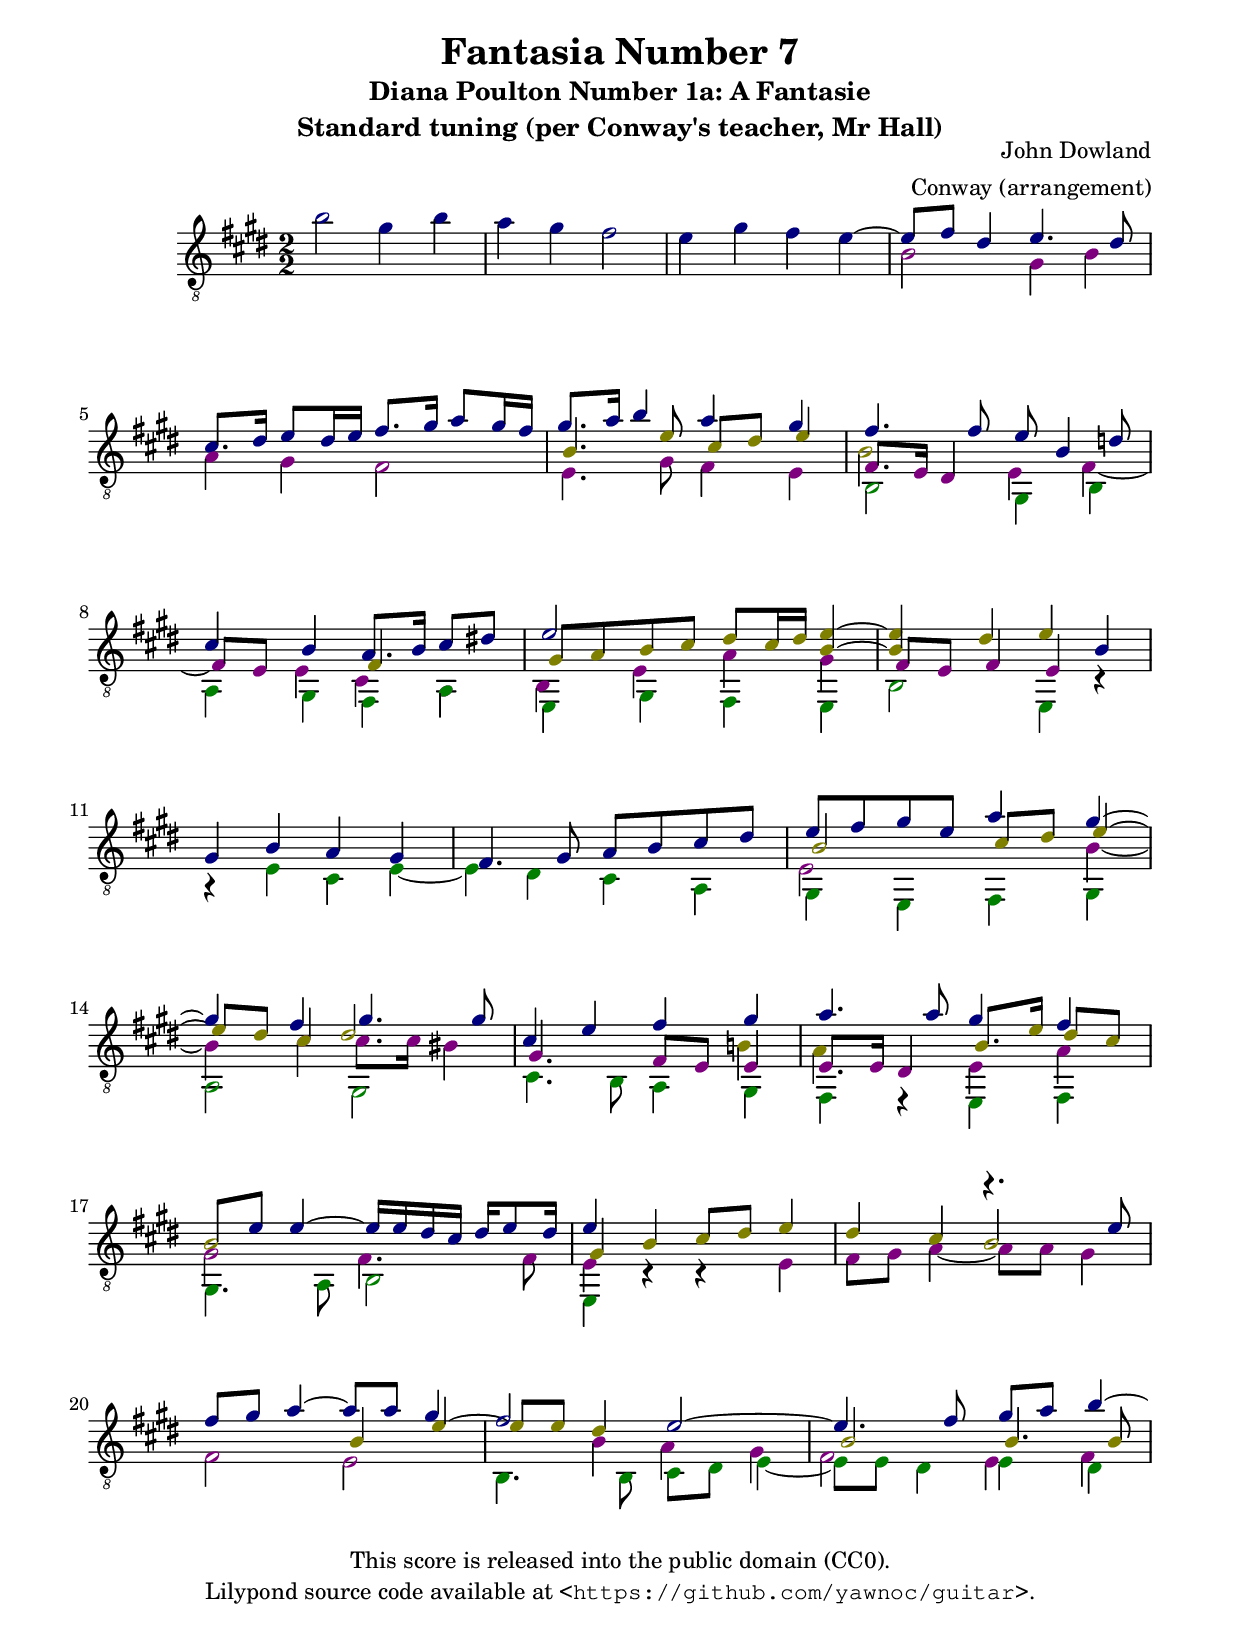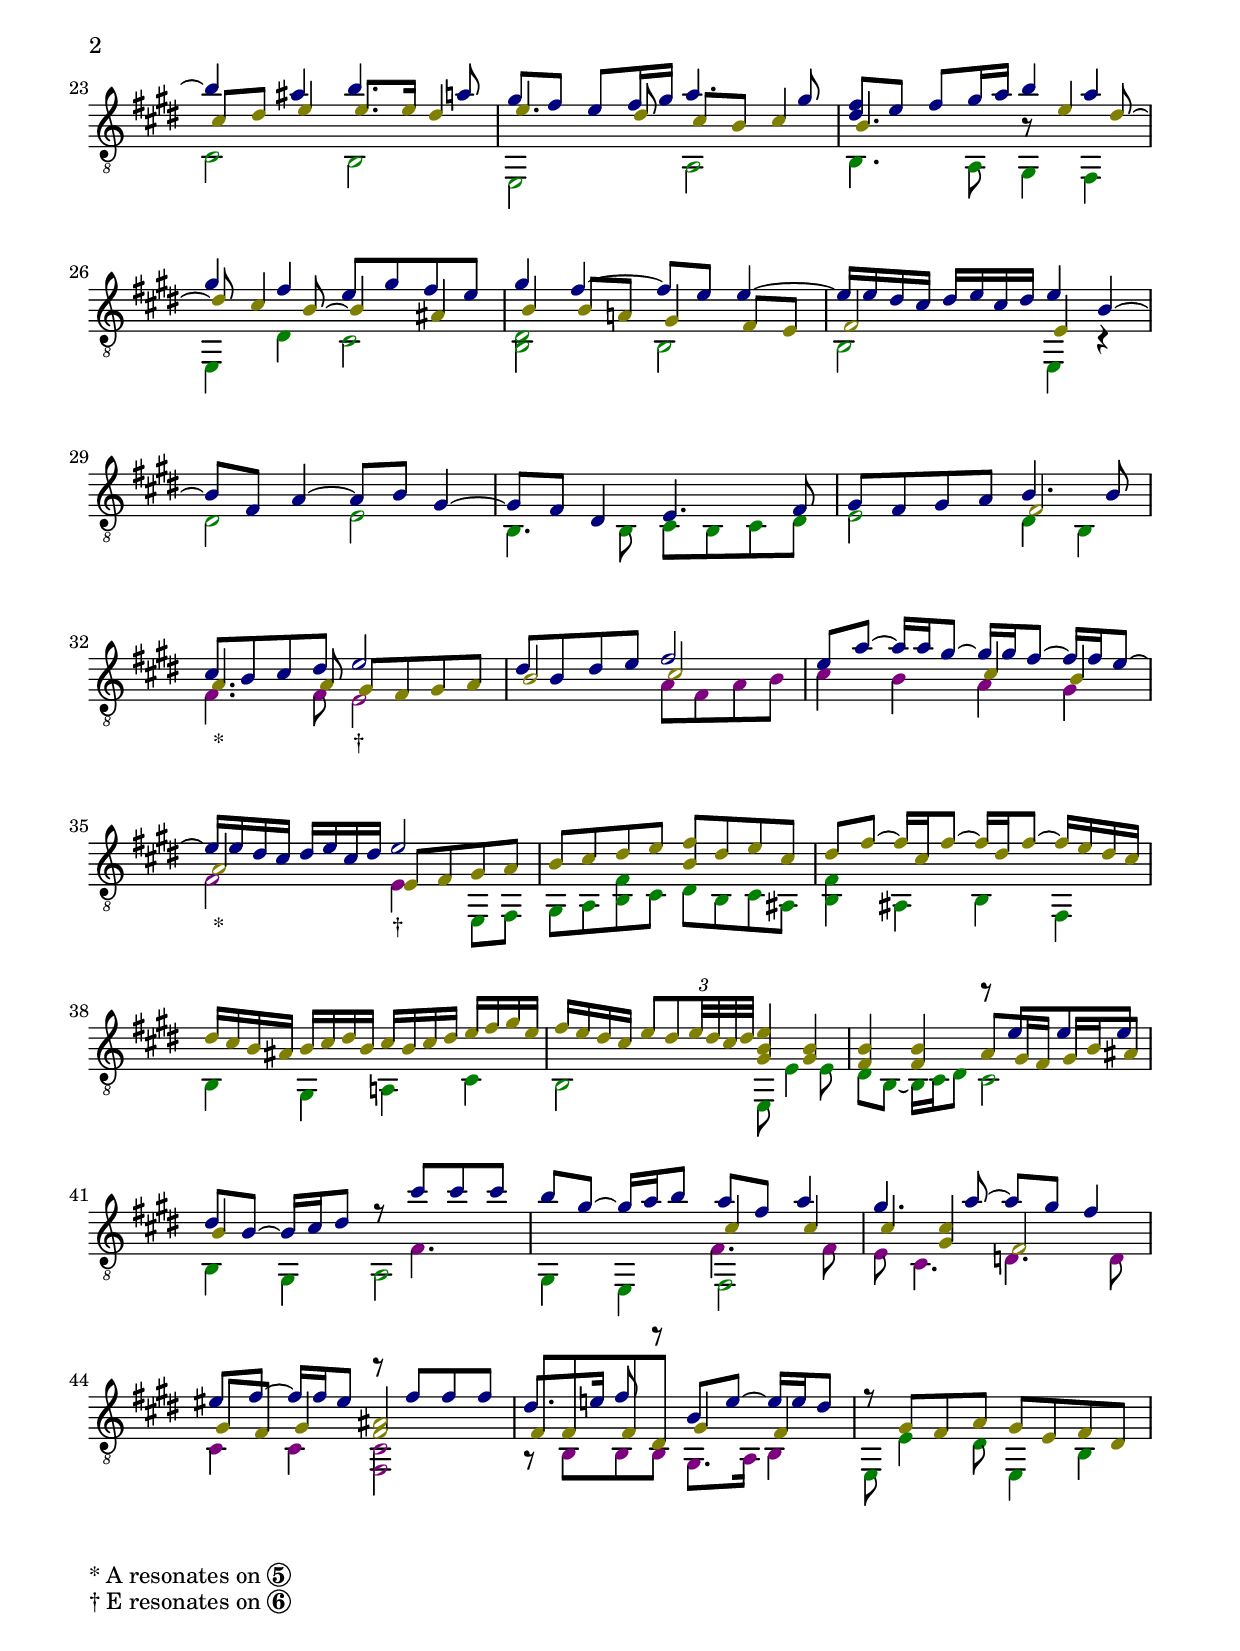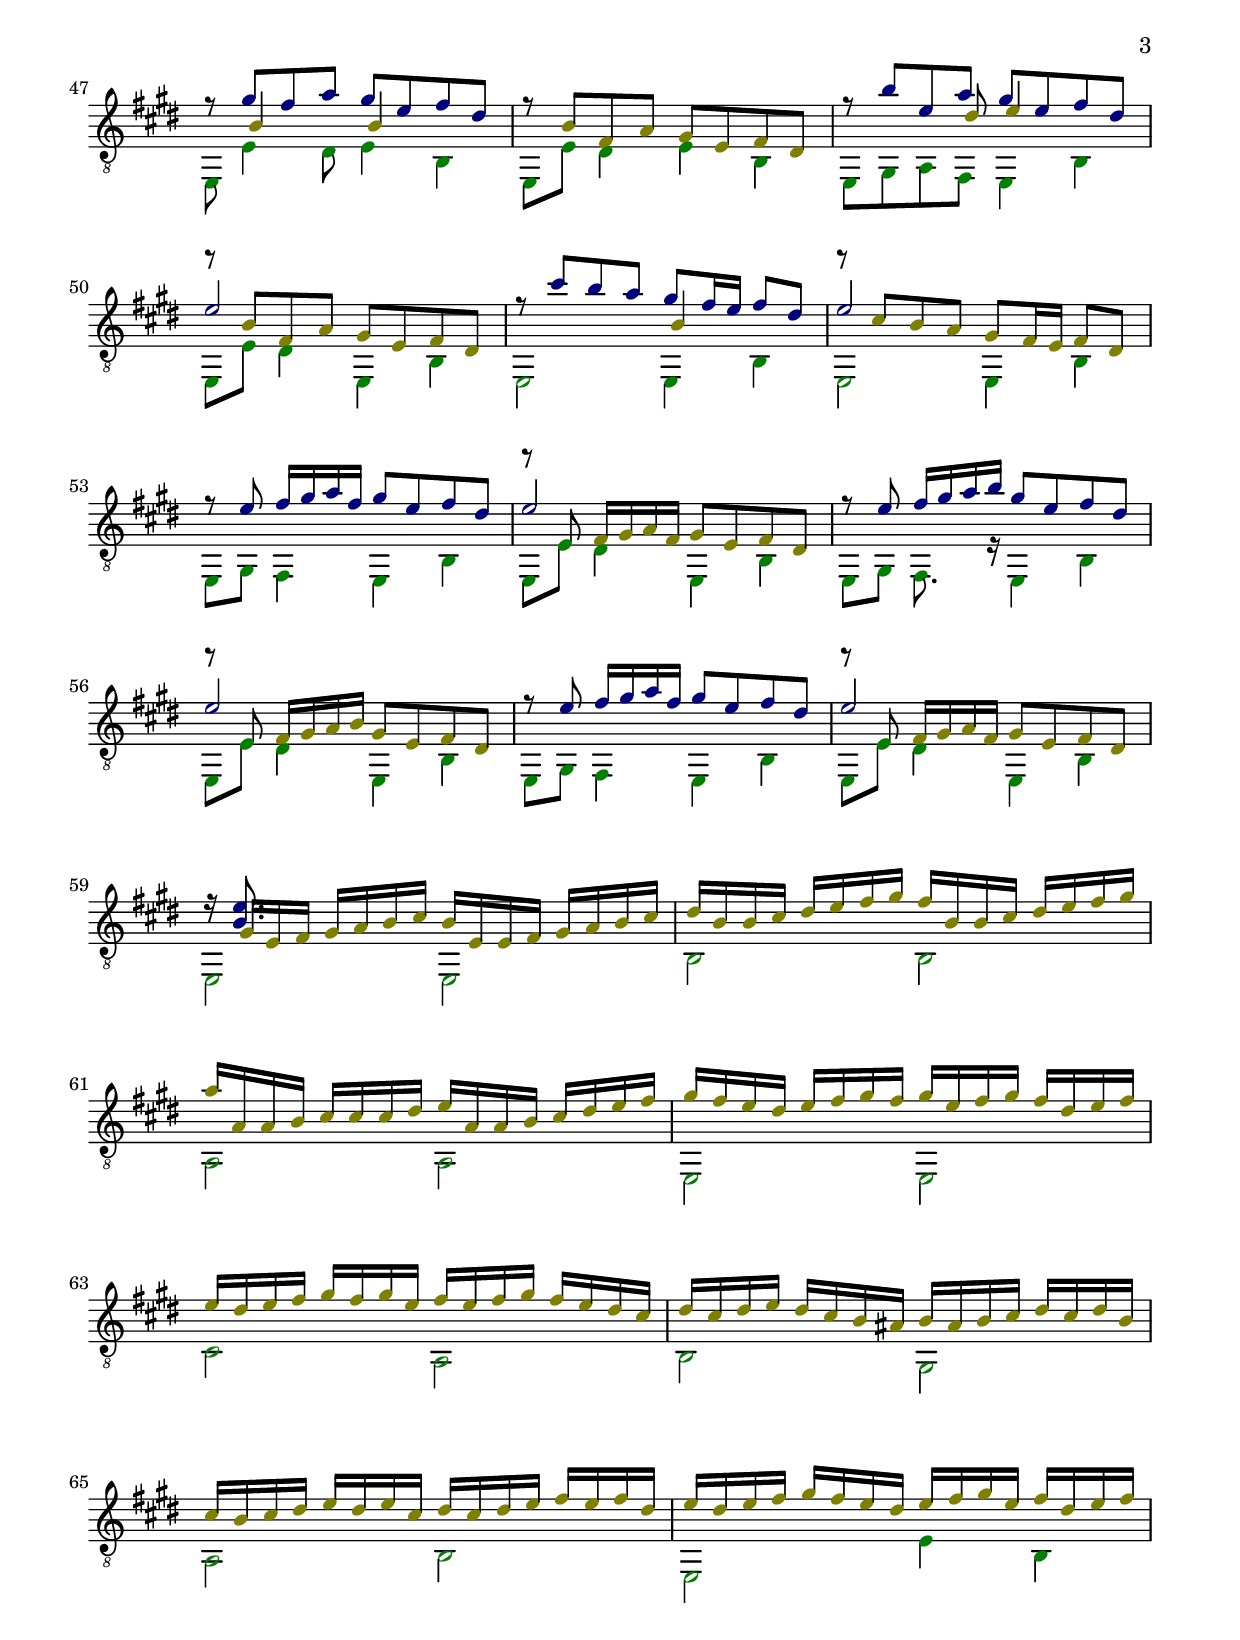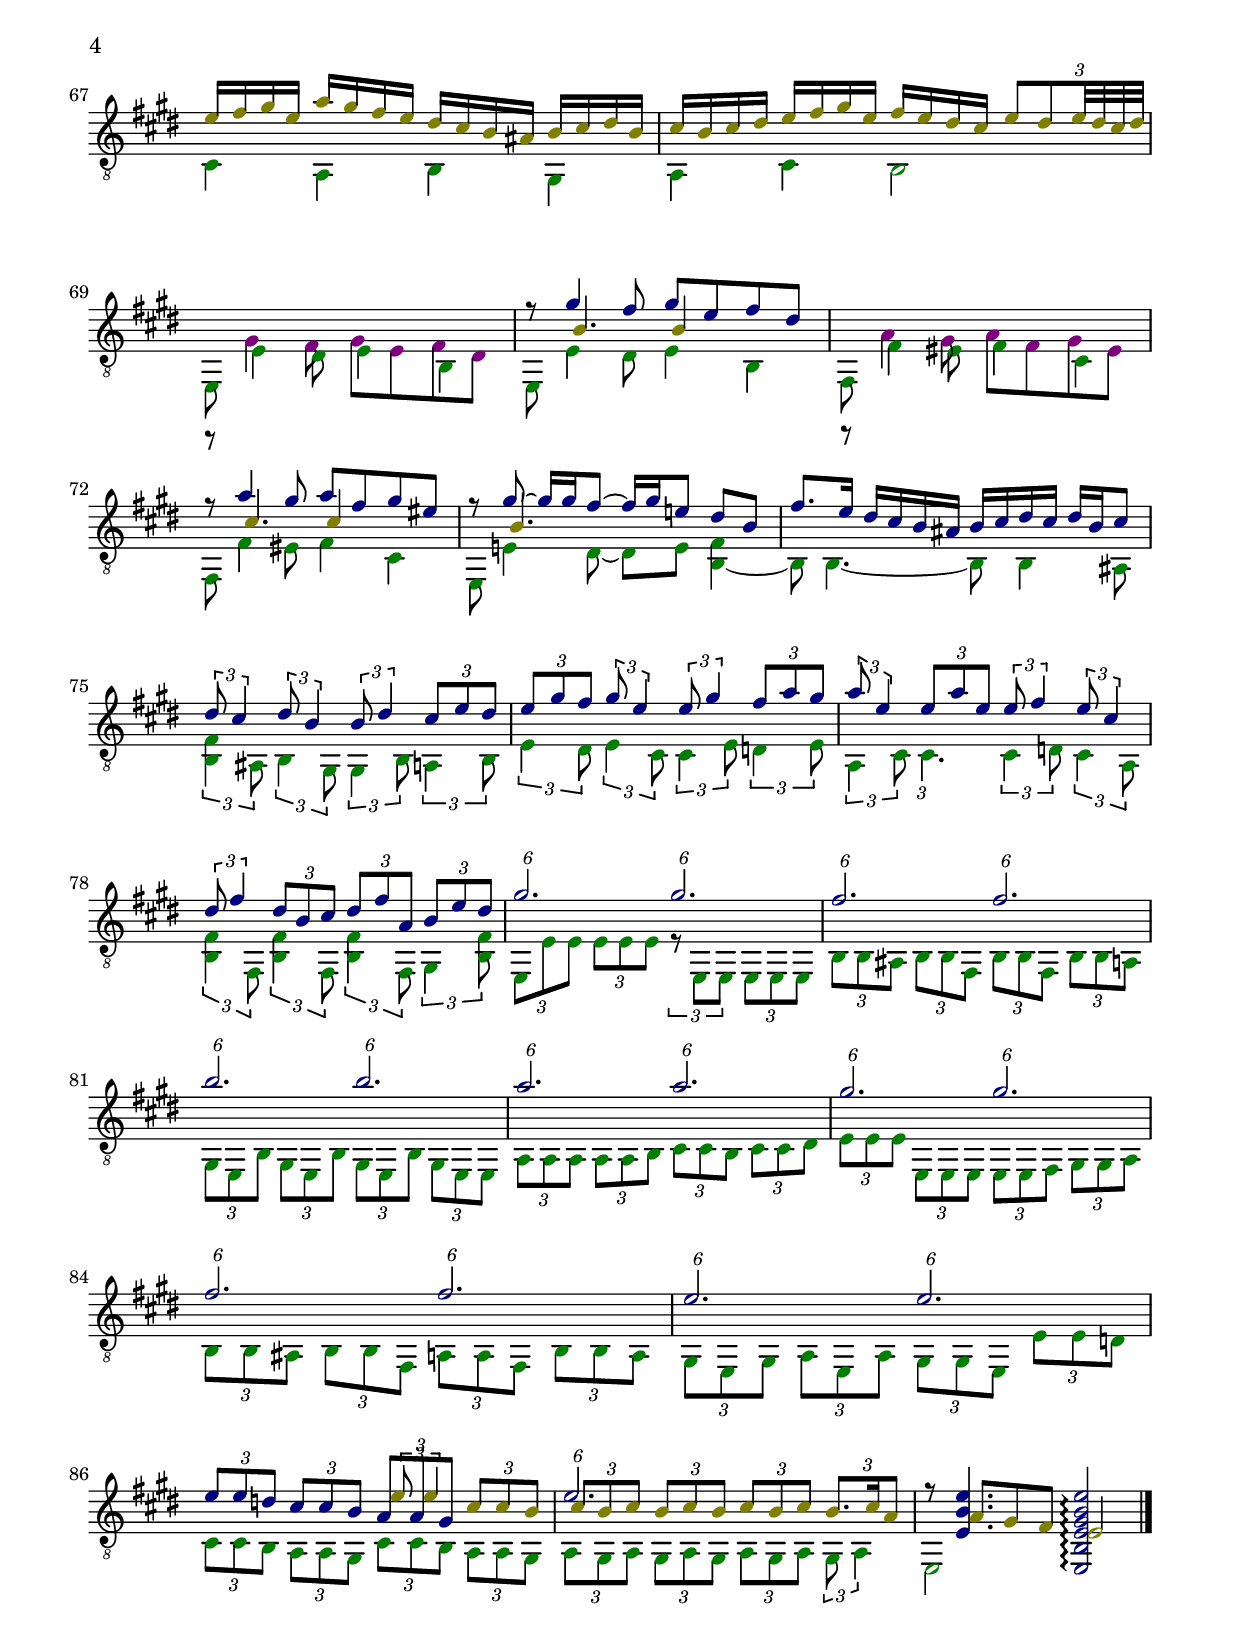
\version "2.18.2"


%%%%%%%%%%%%%%%%%%%%%%%%%%%%%%%%%%%%%%%%%%%%%%%%%%%%%%%%%%%%%%%%
% General
%%%%%%%%%%%%%%%%%%%%%%%%%%%%%%%%%%%%%%%%%%%%%%%%%%%%%%%%%%%%%%%%

\paper {
  top-margin = 1.5\cm
  left-margin = 1.5\cm
  right-margin = 1.5\cm
  bottom-margin = 1.5\cm
  ragged-last-bottom = ##f
  footnote-separator-markup = \markup { \vspace #1.5 }
}

globalSettings = {
  \accidentalStyle modern
  \compressFullBarRests
  \mergeDifferentlyHeadedOn
  \mergeDifferentlyDottedOn
  \numericTimeSignature
  \pointAndClickOff
  \override TextScript.extra-offset = #'(0 . 0.7)
  \override Score.FootnoteItem.annotation-line = ##f
}

origin-url = "https://github.com/yawnoc/guitar"

\header {
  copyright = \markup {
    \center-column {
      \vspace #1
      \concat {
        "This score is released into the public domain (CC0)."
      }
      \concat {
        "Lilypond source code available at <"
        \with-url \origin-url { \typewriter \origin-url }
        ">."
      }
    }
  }
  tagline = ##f
}

triplet = #(define-music-function
  (parser location music) (ly:music?)
  #{
    \tuplet 3/2 { $music }
  #}
)

tripletDuple = #(define-music-function
  (parser location music) (ly:music?)
  #{
    \tuplet 6/4 { $music }
  #}
)

overrideBeamedStemLengths = #(define-scheme-function
  (parser location lengths) (list?)
  #{
    \override Stem.details.beamed-lengths = $lengths
  #}
)
revertBeamedStemLengths = { \revert Stem.details.beamed-lengths }

overrideBeamVerticalPositions = #(define-scheme-function
  (parser location positions) (pair?)
  #{
    \override Beam.positions = $positions
  #}
)

%%%%%%%%%%%%%%%%%%%%%%%%%%%%%%%%%%%%%%%%%%%%%%%%%%%%%%%%%%%%%%%%
% Semantic bar lines
%%%%%%%%%%%%%%%%%%%%%%%%%%%%%%%%%%%%%%%%%%%%%%%%%%%%%%%%%%%%%%%%

barLineGoto = { \bar "||" }
barLineKeyChange = { \bar "||" }
barLineEnd = { \bar "|." }

%%%%%%%%%%%%%%%%%%%%%%%%%%%%%%%%%%%%%%%%%%%%%%%%%%%%%%%%%%%%%%%%
% Guitar notation
%%%%%%%%%%%%%%%%%%%%%%%%%%%%%%%%%%%%%%%%%%%%%%%%%%%%%%%%%%%%%%%%

stringNumbersAbove = { \set stringNumberOrientations = #'(up) }
stringNumbersBelow = { \set stringNumberOrientations = #'(down) }

fingeringAbove = { \set fingeringOrientations = #'(up) }
fingeringBelow = { \set fingeringOrientations = #'(down) }
fingeringAleft = { \set fingeringOrientations = #'(left) }
fingeringAright = { \set fingeringOrientations = #'(right) }

startGraceMusic = {
  <>(
  \override Fingering.font-size = -6
}
stopGraceMusic = {
  \revert Fingering.font-size
  <>)
}

overrideHorizontalShift = #(define-scheme-function
  (parser location distance) (number?)
  #{
    \override NoteColumn.force-hshift = $distance
  #}
)
revertHorizontalShift = { \revert NoteColumn.force-hshift }

barreSpan = #(define-music-function
  (parser location label offsetPair music)
  (string? (pair? (cons 0 0)) ly:music?)
  (let
    (
      (elements (extract-named-music music '(NoteEvent EventChord)))
    )
    (if
      (pair? elements)
      (let
        (
          (first-element (first elements))
          (last-element (last elements))
        )
        (set!
          (ly:music-property first-element 'articulations)
          (cons
            (make-music 'TextSpanEvent 'span-direction -1)
            (ly:music-property first-element 'articulations)
          )
        )
        (set!
          (ly:music-property last-element 'articulations)
          (cons
            (make-music 'TextSpanEvent 'span-direction 1)
            (ly:music-property last-element 'articulations)
          )
        )
      )
    )
  )
  #{
    \once \override TextSpanner.font-shape = #'upright
    \once \override TextSpanner.style = #'line
    \once \override TextSpanner.extra-offset = #offsetPair
    \once \override TextSpanner.bound-details = #`(
      (left
        (text . ,#{ \markup { \raise #-0.7 { #label \hspace #0.7 }} #})
        (Y . 0)
        (padding . -0.8)
        (attach-dir . -2)
      )
      (right
        (text . ,#{ \markup { \draw-line #'(0 . -1.3) } #}) ;; draw hook
        (Y . 0)
        (padding . -0.5)
        (attach-dir . 2)
      )
    )
    \once \override TextSpanner #'after-line-breaking = #(lambda (grob)
      (let*
        (
          (originalGrob (ly:grob-original grob))
          (splitGrobs (ly:spanner-broken-into originalGrob))
        )
        (if
          (and
            (>= (length splitGrobs) 2)
            (not (eq? (car (last-pair splitGrobs)) grob))
          )
          (begin
            (ly:grob-set-nested-property! grob
              '(bound-details right text)
              #{ \markup { \draw-line #'(0 . 0) } #} ;; suppress draw hook
            )
            (ly:grob-set-property! grob
              'extra-offset
              (cons
                (car offsetPair)
                (+ (cdr offsetPair) 0.7) ;; correction for suppressed hook
              )
            )
            (ly:grob-set-nested-property! grob
              '(bound-details right padding)
              #'-3 ;; increase spanner length
            )
          )
        )
      )
    )
    $music
  #}
)

barre = #(define-scheme-function
  (parser location label) (string?)
  #{
    \markup {
      \center-align {
        \hspace #0.7
        $label
      }
    }
  #}
)

nudgeNextBarre = #(define-scheme-function
  (parser location distance) (number?)
  #{
    \once \override TextScript.X-offset = $distance
  #}
)

position = #(define-scheme-function
  (parser location label) (string?)
  #{
    \markup {
      \center-align {
        \hspace #0.5
        $label
      }
    }
  #}
)

#(define-markup-command
  (markupString layout properties stringNumber) (markup?)
  (interpret-markup layout properties
    #{
      \markup \circle { \bold #stringNumber }
    #}
  )
)

#(define-markup-command
  (resonatesOn layout properties note stringNumber) (markup? markup?)
  (interpret-markup layout properties
    #{
      \markup { #note "resonates on" \markupString #stringNumber }
    #}
  )
)

%%%%%%%%%%%%%%%%%%%%%%%%%%%%%%%%%%%%%%%%%%%%%%%%%%%%%%%%%%%%%%%%
% Goto statements
%%%%%%%%%%%%%%%%%%%%%%%%%%%%%%%%%%%%%%%%%%%%%%%%%%%%%%%%%%%%%%%%

overrideGotoVisibility = {
  \once \override Score.RehearsalMark #'break-visibility = #'#(#t #t #f)
}

makeGotoMark = #(define-scheme-function
  (parser location label) (string?)
  #{
    \mark \markup { \small \italic $label }
  #}
)

simultaneousMarkSeparator = {
  \cadenzaOn
    s1073741824 % stupid, but works
  \cadenzaOff
}

coda = {
  \overrideGotoVisibility
  \mark \markup { \musicglyph #"scripts.coda" }
}

fine = {
  \overrideGotoVisibility
  \makeGotoMark Fine
}

dcAlCoda = {
  \overrideGotoVisibility
  \makeGotoMark "D.C. al Coda"
}

dcAlFine = {
  \overrideGotoVisibility
  \makeGotoMark "D.C. al Fine"
}

toCoda = {
  \overrideGotoVisibility
  \makeGotoMark "to Coda"
}



\header {
  title = "Fantasia Number 7"
  subtitle = \markup {
    \center-column {
      "Diana Poulton Number 1a: A Fantasie"
      "Standard tuning (per Conway's teacher, Mr Hall)"
    }
  }
  composer = "John Dowland"
  arranger = "Conway (arrangement)"
}


initialSignatures = {
  \clef "treble_8"
  \key e \major
  \time 2/2
  \set Timing.beamExceptions = #'()
  \set Timing.baseMoment = #(ly:make-moment 1/4)
  \set Timing.beatStructure = #'(1 1 1 1)
  \set Timing.beamExceptions = #'(
    (
      end
        .
      (
        ((1 . 8) . (4 4)) ;; quavers by fours
        ((1 . 12) . (3 3 3 3)) ;; anything shorter by beat
      )
    )
  )
}


highVoiceMusic = {
  
  \override NoteHead.color = #darkblue
  
  % Main theme high
  \barNumberCheck #1
  \relative c'' {
    \stemDown
    b2 gis4 b |
    a gis fis2 |
    e4 gis fis e~ |
    \stemUp
    e8 fis dis4 e4. dis8 |
    cis8. dis16 e8 dis16 e fis8. gis16 a8 gis16 fis |
    gis8. a16 b4 a gis |
    fis4. fis8 e8 b4 d8 |
    cis4 b a8. b16 cis8 dis |
    e2 s2 |
    s2 s4
  }
  
  % Main theme low
  \barNumberCheck #10
  \relative c' {
    b4 |
    gis b a gis |
    fis4. gis8 a b cis dis |
    e fis gis e a4 gis~ |
    gis
      \shiftOn
        \once \overrideHorizontalShift #-0.5
        fis
      \shiftOff
      \once \overrideHorizontalShift #0.5 gis4. gis8 |
    \once \overrideHorizontalShift #-0.25 cis,4 e fis gis |
    a4. a8 gis4 fis |
    \once \hide NoteHead b,8 e e4~ e16 e dis cis dis16 e8 dis16 |
    e4
  }
  
  % Tee-tee taa high
  \barNumberCheck #18
  \relative c' {
    s4 s2 |
    s2 r4. e8 |
    fis8 gis a4~ a8 a gis4 |
    fis2 e2~ |
    e4. fis8 gis8 a b4~ |
    b ais b4. a8 |
    gis8 fis e8 fis16 gis a4. gis8 |
    <fis dis>8 e fis8 gis16 a b4 a |
    gis fis e8 gis fis e |
    gis4 fis~ fis8 e e4~ |
    e16 e dis cis dis e cis dis e4
  }
  
  % Tee-tee taa low
  \barNumberCheck #28
  \relative c' {
    b4~ |
    b8 fis a4~ a8 b gis4~ |
    gis8 fis dis4 e4. fis8 |
    gis fis gis a b4. b8 |
    cis b cis dis e2 |
    dis8 b dis e fis2 |
    e8 a~ a16 a gis8~ gis16 gis fis8~ fis16 fis e8~ |
    e16 e dis cis dis e cis dis e2 |
  }
  
  % Ascending scale
  \barNumberCheck #36
  {
    s1 * 3 |
    s2
  }
  
  % Tee-tee-tee
  \barNumberCheck #39
  \relative c' {
    s2 |
    s2 r8 e e e |
    dis b~ b16 cis dis8 r8 cis' cis cis |
    b8 gis~ gis16 a b8 a8 fis a4 |
    gis4. a8~ a gis fis4 |
    eis8 fis~ fis16 fis eis8 r8 fis fis fis |
    dis8. e16 fis8 r b,8 e~ e16 e dis8 |
  }
  
  % Majestic theme
  \barNumberCheck #46
  \relative c'' {
    s1 |
    r8 gis fis a gis e fis dis |
    s1 |
    r8 b' e, a gis e fis dis |
    e2 s2 |
    r8 cis' b a gis8 fis16 e fis8 dis |
    e2 s2 |
    r8 e fis16 gis a fis gis8 e fis dis |
    e2 s2 |
    r8 e fis16 gis a b gis8 e fis dis |
    e2 s2 |
    r8 e fis16 gis a fis gis8 e fis dis |
    e2 s2 |
  }
  
  % Scale runs
  \barNumberCheck #59
  \relative c' {
    r16 <e b>8. s4 s2 |
    s1 * 9 |
  }
  
  % Majestic interlude
  \barNumberCheck #69
  \relative c'' {
    s1 |
    r8 gis4 fis8 gis e fis dis |
    s1 |
    r8 a'4 gis8 a fis gis eis |
    r8 gis~ gis16 gis fis8~ fis16 gis e8 dis b |
    fis'8. e16 dis cis b ais
      b16 cis dis cis dis b cis8 |
  }
  
  % Triple runs
  \barNumberCheck #75
  \relative c' {
    \triplet { dis8 cis4 } \triplet { dis8 b4 }
      \triplet { b8 dis4 } \triplet { cis8 e dis } |
    \triplet { e8 gis fis } \triplet { gis8 e4 }
      \triplet { e8 gis4 } \triplet { fis8 a gis } |
    \triplet { a8 e4 } \triplet { e8 a e }
      \triplet { e8 fis4 } \triplet { e8 cis4 } |
    \triplet { dis8 fis4 } \triplet { dis8 b cis }
      \triplet { dis8 fis a, } \triplet { b e dis } |
    \tripletDuple { gis2. } \tripletDuple { gis } |
    \tripletDuple { fis } \tripletDuple { fis } |
    \tripletDuple { b } \tripletDuple { b } |
    \tripletDuple { a } \tripletDuple { a } |
    \tripletDuple { gis } \tripletDuple { gis } |
    \tripletDuple { fis } \tripletDuple { fis } |
    \tripletDuple { e } \tripletDuple { e } |
    \triplet { e8 e d } \triplet { cis cis b }
      \triplet { a a gis } s4 |
    \tripletDuple { e'2. } s2 |
  }
  
  % Finishing chords
  \barNumberCheck #88
  \relative c {
    r8 <e b' e>4.
      <e, b' e gis b e>2 \arpeggio
      \barLineEnd
  }
  
}


lowVoiceMusic = {
  
  \override NoteHead.color = #darkgreen
  
  % Main theme high
  \barNumberCheck #1
  \relative c {
    s1 * 6 |
    b2 gis4 b |
    a gis fis a |
    e gis fis e |
    b'2 e,4
  }
  
  % Main theme low
  \barNumberCheck #10
  \relative c {
    r4 |
    r4 e cis e~ |
    e dis cis a |
    gis e fis gis |
    a2 gis |
    cis4. b8 a4 gis |
    fis r e fis |
    gis4. a8 b2 |
    e,4
  }
  
  % Tee-tee taa high
  \barNumberCheck #18
  \relative c {
    s4 s4 s4 |
    s1 * 2 |
    b4. b8 cis8 dis e4~ |
    e8 e dis4 e4 dis |
    cis2 b |
    e, a |
    b4. a8 gis4 fis |
    e dis' cis2 |
    <b dis> b |
    b e,4
  }
  
  % Tee-tee taa low
  \barNumberCheck #28
  \relative c {
    r4 |
    dis2 e |
    b4. b8 cis b cis dis |
    e2 dis4 b |
    s1 * 3 |
    s2
  }
  
  % Ascending scale
  \barNumberCheck #35
  \relative c, {
    s4 e8 fis |
    gis a <b fis'> cis dis b cis ais |
    <b fis'>4 ais b fis |
    b gis a cis |
    b2
  }
  
  % Tee-tee-tee
  \barNumberCheck #39
  \relative c, {
    e8 e'4 e8 |
    dis8 b~ b16 cis dis8 cis2 |
    b4 gis a2 |
    gis4 e fis2 |
    s1 * 3 |
  }
  
  % Majestic theme
  \barNumberCheck #46
  \relative c, {
    e8 e'4 dis8 e,4 b' |
    e,8 e'4 dis8 e4 b |
    e,8 e' dis4 e b |
    e,8 gis a fis e4 b' |
    e,8 e' dis4 e, b' |
    e,2 e4 b' |
    e,2 e4 b' |
    e,8 gis fis4 e b' |
    e,8 e' dis4 e, b' |
    e,8[ gis] fis8. r16 e4 b' |
    e,8 e' dis4 e, b' |
    e,8 gis fis4 e b' |
    e,8 e' dis4 e, b' |
  }
  
  % Scale runs
  \barNumberCheck #59
  \relative c, {
    e2 e |
    b' b |
    a a |
    e e |
    cis' a |
    b gis |
    a b |
    e, e'4 b |
    cis a b gis |
    a cis b2 |
  }
  
  % Majestic interlude
  \barNumberCheck #69
  \relative c, {
    e8 e'4 dis8 e4 b |
    e,8 e'4 dis8 e4 b |
    fis8 fis'4 eis8 fis4 cis |
    fis,8 fis'4 eis8 fis4 cis |
    e,8 e'4 dis8~ dis e <b~ fis'>4 |
    b8 b4.~ b8 b4 ais8 |
  }
  
  % Triple runs
  \barNumberCheck #75
  \relative c {
    \triplet { <b fis'>4 ais8 } \triplet { b4 gis8 }
      \triplet { gis4 b8 } \triplet { a4 b8 } |
    \triplet { e4 dis8 } \triplet { e4 cis8 }
      \triplet { cis4 e8 } \triplet { d4 e8 } |
    \triplet { a,4 cis8 } \triplet { cis4. }
      \triplet { cis4 d8 } \triplet { cis4 a8 } |
    \triplet { <b fis'>4 fis8 } \triplet { <b fis'>4 fis8 }
      \triplet { <b fis'>4 fis8 } \triplet { gis4 <b fis'>8 } |
    \triplet { e,8 e' e } \triplet { e e e }
      \triplet { r e, e } \triplet { e e e } |
    \triplet { b' b ais } \triplet { b b fis }
      \triplet { b b fis } \triplet { b b a } |
    \triplet { gis e b' } \triplet { gis e b' }
      \triplet { gis e b' } \triplet { gis e e } |
    \triplet { a a a } \triplet { a a b }
      \triplet { cis cis b } \triplet { cis cis dis } |
    \triplet { e e e } \triplet { e, e e }
      \triplet { e e fis } \triplet { gis gis a } |
    \triplet { b b ais } \triplet { b b fis }
      \triplet { a a fis } \triplet { b b a } |
    \triplet { gis e gis } \triplet { a e a }
      \triplet { gis gis e } \triplet { e' e d } |
    \triplet { cis cis b } \triplet { a a gis }
      \triplet { cis cis b } \triplet { a a gis } |
    \triplet { a gis a } \triplet { gis a gis }
      \triplet { a gis a } \triplet { gis8 a4 } |
  }
  
  % Finishing chords
  \barNumberCheck #88
  \relative c, {
    e2 s2 |
  }
  
}


upperMiddleVoiceMusic = {
  
  \override NoteHead.color = #darkyellow
  
  % Main theme high
  \barNumberCheck #1
  \relative c' {
    s1 * 5 |
    \once \overrideHorizontalShift #0.4 b4. e8 cis8 dis e4 |
    \stemDown
    b2 s2 |
    \stemUp
    s2 fis4 s4 |
    gis8 a b cis dis8 cis16 \shiftOff dis <e~ b~>4 |
    <e b> dis e
    \shiftOn
  }
  
  % Main theme low
  \barNumberCheck #10
  \relative c' {
    s4 |
    s1 * 2 |
    b2 cis8 dis e4~ |
    e8 dis
      \shiftOff cis4 \shiftOn
      \once \overrideHorizontalShift #-0.75 dis2 |
    s2 s4 \stemDown b4 |
    a4 s4 \stemUp b8. e16 dis8 cis |
      \once \overrideHorizontalShift #-0.07
      \once \hide Stem
        b2
      s2 |
    gis4
  }
  
  % Tee-tee taa high
  \barNumberCheck #18
  \relative c' {
    b4 cis8 dis e4 |
    dis4 cis b2 |
    s2 b4 e~ |
    e8 e dis4 s2 |
    b2 b4. b8 |
    cis8 dis e4 e8. e16 dis4 |
    e4. dis8 cis8 b cis4 |
    b4. s8 b8\rest e4 dis8~ |
    dis8 cis4 b8~ b4 ais |
    b4 b8 a gis4 fis8 e |
    fis2 e4
  }
  
  % Tee-tee taa low
  \barNumberCheck #28
  \relative c {
    s4 |
    s1 * 2 |
    s2 fis2 |
    \footnote "*" #'(0 . -4) \markup { "*" \resonatesOn A 5 }
    a4. a8 gis fis gis a |
    b2 cis |
    s2 cis4 b |
    \footnote "*" #'(0 . -4) \markup { }
    a2
  }
  
  % Ascending scale
  \barNumberCheck #35
  \relative c {
    e8 fis gis a |
    b cis dis e <fis b,> dis e cis |
    dis fis~ fis16 cis fis8~ fis16 dis fis8~ fis16 e dis cis |
    dis cis b ais b cis dis b cis b cis dis e fis gis e |
    fis e dis cis \triplet { e8 dis e32 dis cis dis } <e b gis>4
  }
  
  % Tee-tee-tee
  \barNumberCheck #39
  \relative c' {
    <b gis>4 |
    <b fis> <b fis> a8 gis16 fis gis16 b ais8 |
    b4 s4 s2 |
    s2 cis4 cis |
    cis <cis gis> fis,2 |
    gis8 fis gis4 <ais fis>2 |
    fis8 fis fis dis gis4 fis |
  }
  
  % Majestic theme
  \barNumberCheck #46
  \relative c' {
    r8 gis fis a gis e fis dis |
    s8 b'4 s8 b4 s4 |
    r8 b8 fis a gis e fis dis |
    s4. dis'8 e4 s4 |
    r8 b8 fis a gis e fis dis |
    s2 b'4 s4 |
    r8 cis b a gis8 fis16 e fis8 dis |
    s1 |
    r8 e fis16 gis a fis gis8 e fis dis |
    s1 |
    r8 e fis16 gis a b gis8 e fis dis |
    s1 |
    r8 e fis16 gis a fis gis8 e fis dis |
  }
  
  % Scale runs
  \barNumberCheck #59
  \relative c' {
    s16 gis e fis gis a b cis
      b e, e fis gis a b cis |
    dis b b cis dis e fis gis
      fis b, b cis dis e fis gis |
    a a, a b cis cis cis dis
      e a, a b cis dis e fis |
    gis fis e dis e fis gis fis
      gis e fis gis fis dis e fis |
    e dis e fis gis fis gis e
      fis e fis gis fis e dis cis |
    dis cis dis e dis cis b ais
      b ais b cis dis cis dis b |
    cis b cis dis e dis e cis
      dis cis dis e fis e fis dis |
    e dis e fis gis fis e dis
      e fis gis e
      fis dis e fis |
    e fis gis e
      a gis fis e
      dis cis b ais
      b cis dis b |
    cis b cis dis
      e fis gis e
      fis e dis cis
      \triplet { e8 dis e32 dis cis dis } |
  }
  
  % Majestic interlude
  \barNumberCheck #69
  \relative c' {
    s1 |
    s8 b4. b4 s4 |
    s1 |
    s8 cis4. cis4 s4 |
    s8 b4. s2 |
    s1 |
  }
  
  % Triple runs
  \barNumberCheck #75
  \relative c' {
    s1 * 11 |
    s2 \triplet { e8 e4 } \triplet { cis8 cis b } |
    \triplet { cis b cis } \triplet { b cis b }
      \triplet { cis b cis } \triplet { b8. cis16 a8 } |
  }
  
  % Finishing chords
  \barNumberCheck #88
  \relative c' {
    s8 a gis fis e2 |
  }
  
}


lowerMiddleVoiceMusic = {
  
  \override NoteHead.color = #darkmagenta
  
  % Main theme high
  \barNumberCheck #1
  \relative c' {
    s1 * 3 |
    \shiftOff
    b2 gis4 b |
    a gis fis2 |
    \once \overrideHorizontalShift #0.3 e4. gis8 fis4 e |
    \shiftOn
    \stemUp
    \overrideBeamedStemLengths #'(1)
    \once \overrideHorizontalShift #0 fis8. e16 dis4 \stemDown e4 fis~ |
    \stemUp
    fis8 e \stemDown e4 cis4 \once \overrideHorizontalShift #0 a |
    b e \overrideHorizontalShift #0 a gis |
    \revertHorizontalShift
    \stemUp
    fis8 e fis4 e
    \stemDown
  }
  
  % Main theme low
  \barNumberCheck #10
  \relative c {
    s4 |
    s1 * 2 |
    e2 s4 \overrideHorizontalShift #0 b'4~ |
    b \revertHorizontalShift
      \shiftOff cis \shiftOn
      \once \overrideHorizontalShift #0.3 cis8. cis16 bis4 |
    \stemUp
    \once \overrideHorizontalShift #0.2 gis4. s8
      \once \overrideHorizontalShift #0 fis8 e
      \once \overrideHorizontalShift #0 e4 |
    \once \overrideHorizontalShift #0 e8. e16 dis4
      \stemDown
      \overrideHorizontalShift #0 e4 a |
      \revertHorizontalShift
    \once \overrideHorizontalShift #-0.07 gis2 fis4. fis8 |
    \once \overrideHorizontalShift #0 e4
  }
  
  % Tee-tee taa high
  \barNumberCheck #18
  \relative c {
    \shiftOff
    r4 r e |
    fis8 gis a4~ a8 a gis4 |
    fis2 e |
    \shiftOn
    s4 b' a gis |
    fis2 e4 fis |
    s1 * 5 |
    s2 s4
  }
  
  % Tee-tee taa low
  \barNumberCheck #28
  \relative c {
    s4 |
    s1 * 3 |
    fis4. fis8
      \footnote "†" #'(0 . -2.5) \markup { "†" \resonatesOn E 6 }
      e2 |
    s2 a8 fis a b |
    cis4 b a gis |
    fis2
      \footnote "†" #'(0 . -2.5) \markup { }
      e4
  }
  
  % Ascending scale
  \barNumberCheck #35
  {
    s4 |
    s1 * 3 |
    s2
  }
  
  % Tee-tee-tee
  \barNumberCheck #39
  \relative c {
    s2 |
    s1 |
    s2 s8 fis4. |
    s2 fis4. fis8 |
    e8 cis4. d4. d8 |
    cis4 cis <cis fis,>2 |
    r8 b b b gis8. a16 b4 |
  }
  
  % Majestic theme
  \barNumberCheck #46
  {
    s1 * 13 |
  }
  
  % Scale runs
  \barNumberCheck #59
  {
    s1 * 10 |
  }
  
  % Majestic interlude
  \barNumberCheck #69
  \relative c' {
    r8 gis4 fis8 gis e fis dis |
    s1 |
    r8 a'4 gis8 a fis gis eis |
    s1 * 3 |
  }
  
}


allMusic = {
  \new Staff \with {
    midiInstrument = #"acoustic guitar (nylon)"
  }
  \globalSettings
  \initialSignatures
  <<
    << \highVoiceMusic >>
      \\
    << \lowVoiceMusic >>
      \\
    << \upperMiddleVoiceMusic >>
      \\
    << \lowerMiddleVoiceMusic >>
  >>
}


\score {
  \allMusic
}

\score {
  \allMusic
  \midi { }
}
